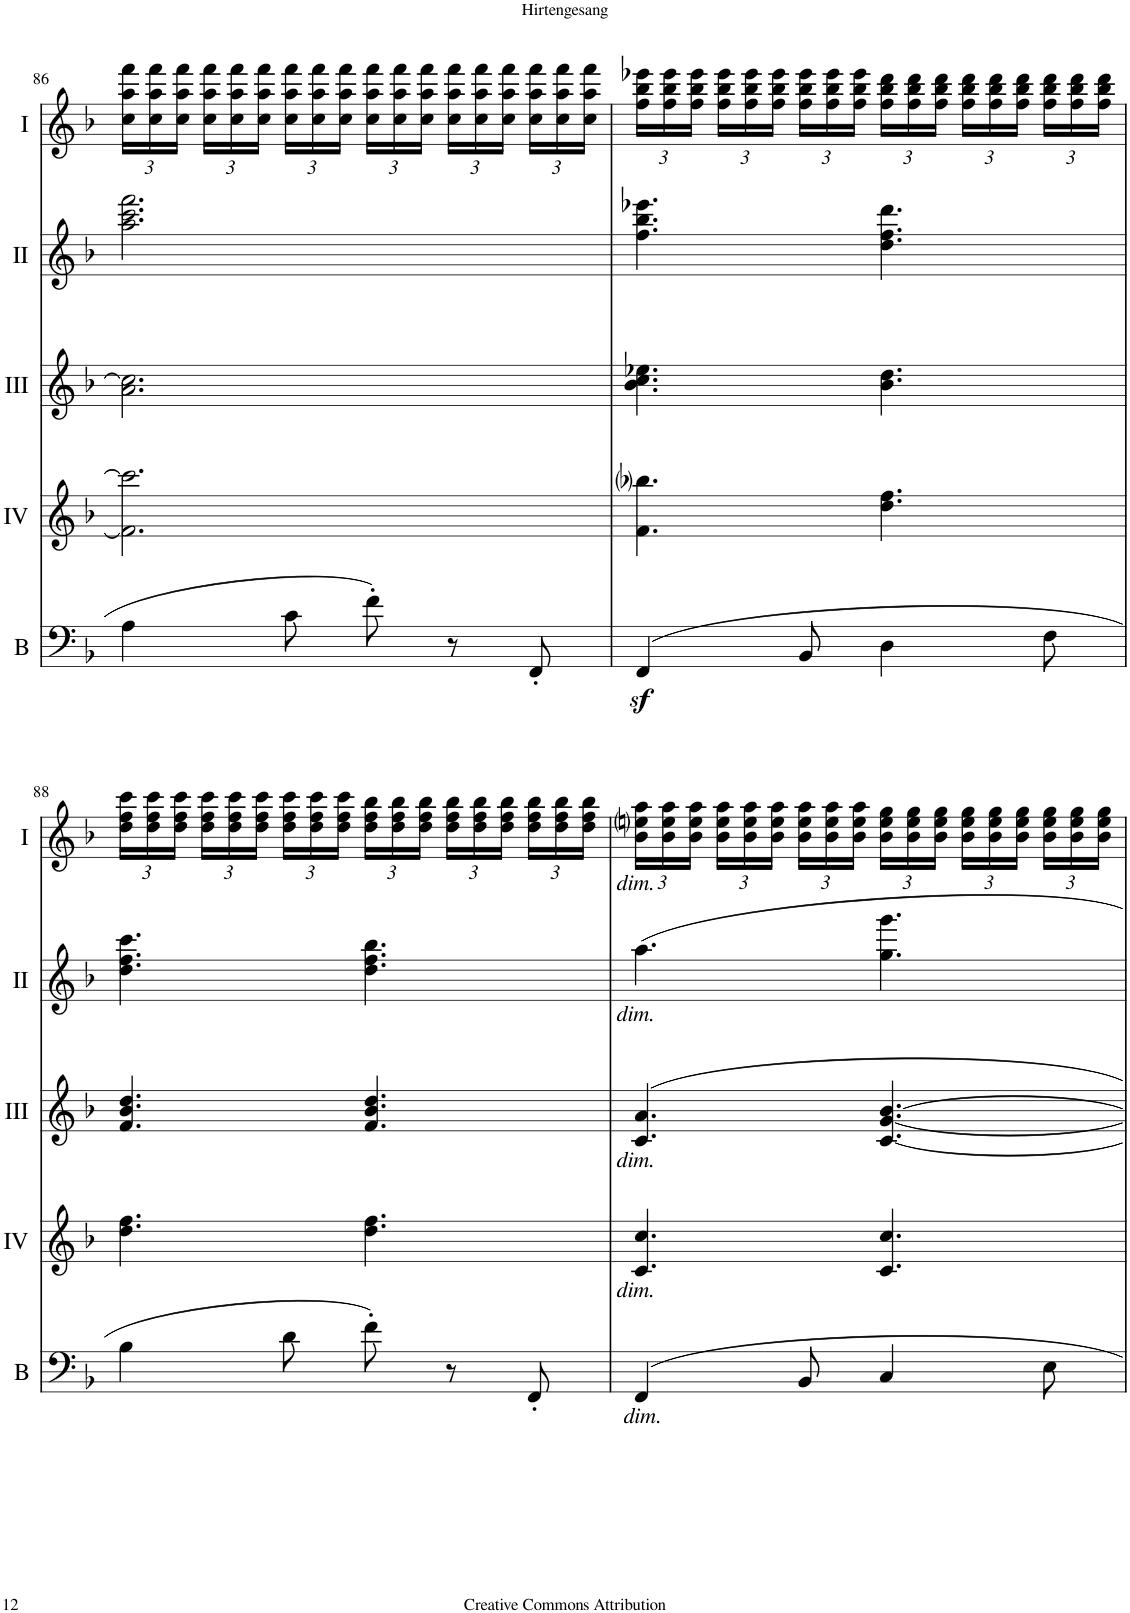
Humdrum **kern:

**kern	**kern	**kern	**kern	**kern
*part5	*part4	*part3	*part2	*part1
*staff5	*staff4	*staff3	*staff2	*staff1
*I"Bass	*I"Acc. 4	*I"Acc. 3	*I"Acc. 2	*I"Acc. 1
*I'B	*	*	*	*
!!LO:PB:g=z
*clefF4	*clefG2	*clefG2	*clefG2	*clefG2
*Trd7c12	*Trd7c12	*Trd7c12	*	*
*k[b-]	*k[b-]	*k[b-]	*k[b-]	*k[b-]
*M6/8	*M6/8	*M6/8	*M6/8	*M6/8
*	*	*	*	*Xbrackettup
=86	=86	=86	=86	=86
4A\	2.f\] 2.ccc\]	2.a\ 2.cc\]	2.aa\ 2.ccc\ 2.fff\	24cc\ 24aa\ 24fff\LL
.	.	.	.	24cc\ 24aa\ 24fff\
.	.	.	.	24cc\ 24aa\ 24fff\JJ
.	.	.	.	24cc\ 24aa\ 24fff\LL
.	.	.	.	24cc\ 24aa\ 24fff\
.	.	.	.	24cc\ 24aa\ 24fff\JJ
8c\	.	.	.	24cc\ 24aa\ 24fff\LL
.	.	.	.	24cc\ 24aa\ 24fff\
.	.	.	.	24cc\ 24aa\ 24fff\JJ
8f'\	.	.	.	24cc\ 24aa\ 24fff\LL
.	.	.	.	24cc\ 24aa\ 24fff\
.	.	.	.	24cc\ 24aa\ 24fff\JJ
8r	.	.	.	24cc\ 24aa\ 24fff\LL
.	.	.	.	24cc\ 24aa\ 24fff\
.	.	.	.	24cc\ 24aa\ 24fff\JJ
8FF'/	.	.	.	24cc\ 24aa\ 24fff\LL
.	.	.	.	24cc\ 24aa\ 24fff\
.	.	.	.	24cc\ 24aa\ 24fff\JJ
=87	=87	=87	=87	=87
(4FFz</	4.f\ 4.bb-i\	4.b-\ 4.cc\ 4.ee-X\	4.ff\ 4.bb-\ 4.eee-X\	24ff\ 24bb-\ 24eee-X\LL
.	.	.	.	24ff\ 24bb-\ 24eee-\
.	.	.	.	24ff\ 24bb-\ 24eee-\JJ
.	.	.	.	24ff\ 24bb-\ 24eee-\LL
.	.	.	.	24ff\ 24bb-\ 24eee-\
.	.	.	.	24ff\ 24bb-\ 24eee-\JJ
8BB-/	.	.	.	24ff\ 24bb-\ 24eee-\LL
.	.	.	.	24ff\ 24bb-\ 24eee-\
.	.	.	.	24ff\ 24bb-\ 24eee-\JJ
4D\	4.dd\ 4.ff\	4.b-\ 4.dd\	4.dd\ 4.ff\ 4.ddd\	24ff\ 24bb-\ 24ddd\LL
.	.	.	.	24ff\ 24bb-\ 24ddd\
.	.	.	.	24ff\ 24bb-\ 24ddd\JJ
.	.	.	.	24ff\ 24bb-\ 24ddd\LL
.	.	.	.	24ff\ 24bb-\ 24ddd\
.	.	.	.	24ff\ 24bb-\ 24ddd\JJ
8F\	.	.	.	24ff\ 24bb-\ 24ddd\LL
.	.	.	.	24ff\ 24bb-\ 24ddd\
.	.	.	.	24ff\ 24bb-\ 24ddd\JJ
!!LO:LB:g=z
=88	=88	=88	=88	=88
4B-\	4.dd\ 4.ff\	4.f/ 4.b-/ 4.dd/	4.dd\ 4.ff\ 4.ccc\	24dd\ 24ff\ 24ccc\LL
.	.	.	.	24dd\ 24ff\ 24ccc\
.	.	.	.	24dd\ 24ff\ 24ccc\JJ
.	.	.	.	24dd\ 24ff\ 24ccc\LL
.	.	.	.	24dd\ 24ff\ 24ccc\
.	.	.	.	24dd\ 24ff\ 24ccc\JJ
8d\	.	.	.	24dd\ 24ff\ 24ccc\LL
.	.	.	.	24dd\ 24ff\ 24ccc\
.	.	.	.	24dd\ 24ff\ 24ccc\JJ
8f'\)	4.dd\ 4.ff\	4.f/ 4.b-/ 4.dd/	4.dd\ 4.ff\ 4.bb-\	24dd\ 24ff\ 24bb-\LL
.	.	.	.	24dd\ 24ff\ 24bb-\
.	.	.	.	24dd\ 24ff\ 24bb-\JJ
8r	.	.	.	24dd\ 24ff\ 24bb-\LL
.	.	.	.	24dd\ 24ff\ 24bb-\
.	.	.	.	24dd\ 24ff\ 24bb-\JJ
8FF'/	.	.	.	24dd\ 24ff\ 24bb-\LL
.	.	.	.	24dd\ 24ff\ 24bb-\
.	.	.	.	24dd\ 24ff\ 24bb-\JJ
=89	=89	=89	=89	=89
!	!	!	!	!LO:TX:b:i:t=dim.
!	!	!	!LO:TX:b:i:t=dim.	!
!	!	!LO:TX:b:i:t=dim.	!	!
!	!LO:TX:b:i:t=dim.	!	!	!
!LO:TX:b:i:t=dim.	!	!	!	!
4FF/	4.c/ 4.cc/	4.c/ 4.a/	4.aa\	24b-\ 24eeni\ 24aa\LL
.	.	.	.	24b-\ 24ee\ 24aa\
.	.	.	.	24b-\ 24ee\ 24aa\JJ
.	.	.	.	24b-\ 24ee\ 24aa\LL
.	.	.	.	24b-\ 24ee\ 24aa\
.	.	.	.	24b-\ 24ee\ 24aa\JJ
8BB-/	.	.	.	24b-\ 24ee\ 24aa\LL
.	.	.	.	24b-\ 24ee\ 24aa\
.	.	.	.	24b-\ 24ee\ 24aa\JJ
4C/	4.c/ 4.cc/	[4.c/ [4.g/ [4.b-/	4.gg\ 4.ggg\	24b-\ 24ee\ 24gg\LL
.	.	.	.	24b-\ 24ee\ 24gg\
.	.	.	.	24b-\ 24ee\ 24gg\JJ
.	.	.	.	24b-\ 24ee\ 24gg\LL
.	.	.	.	24b-\ 24ee\ 24gg\
.	.	.	.	24b-\ 24ee\ 24gg\JJ
8E\	.	.	.	24b-\ 24ee\ 24gg\LL
.	.	.	.	24b-\ 24ee\ 24gg\
.	.	.	.	24b-\ 24ee\ 24gg\JJ
=	=	=	=	=
*-	*-	*-	*-	*-
